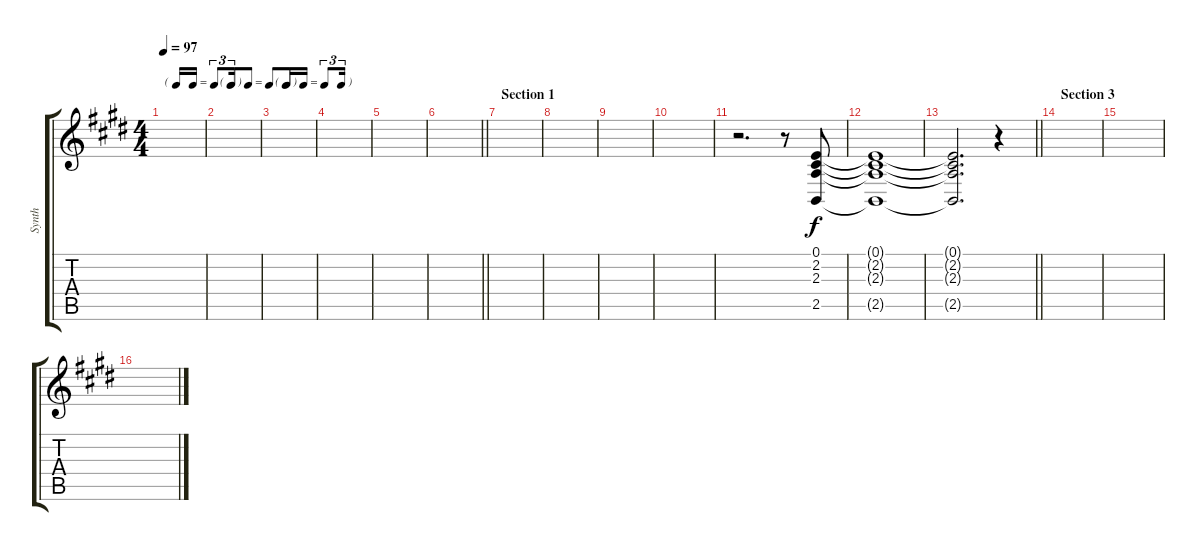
\track ("Synth" "Synth") {instrument synthstrings1}
\staff {score tabs}
\tuning (E4 B3 G3 D3 A2 E2) {hide}
\ts (4 4)
\tf triplet16th
\tempo 97
\clef g2
\ks e
|
\tf none
\ks c#minor
|
\tf triplet16th
\ks e
|
\ks c#minor
|
\ks e
|
\barLineRight lightlight
\ks c#minor
|
\section ("" "Section 1")
\ks e
|
\ks c#minor
|
\ks e
|
\ks c#minor
|
\ks e
r.2{d} r.8 (0.1 2.2 2.3 2.5).8 |
\ks c#minor
(0.1{t} 2.2{t} 2.3{t} 2.5{t}).1 |
\barLineRight lightlight
\ks e
(0.1{t} 2.2{t} 2.3{t} 2.5{t}).2{d} r.4 |
\section ("" "Section 3")
\ks c#minor
|
\ks e
|
\ks c#minor
